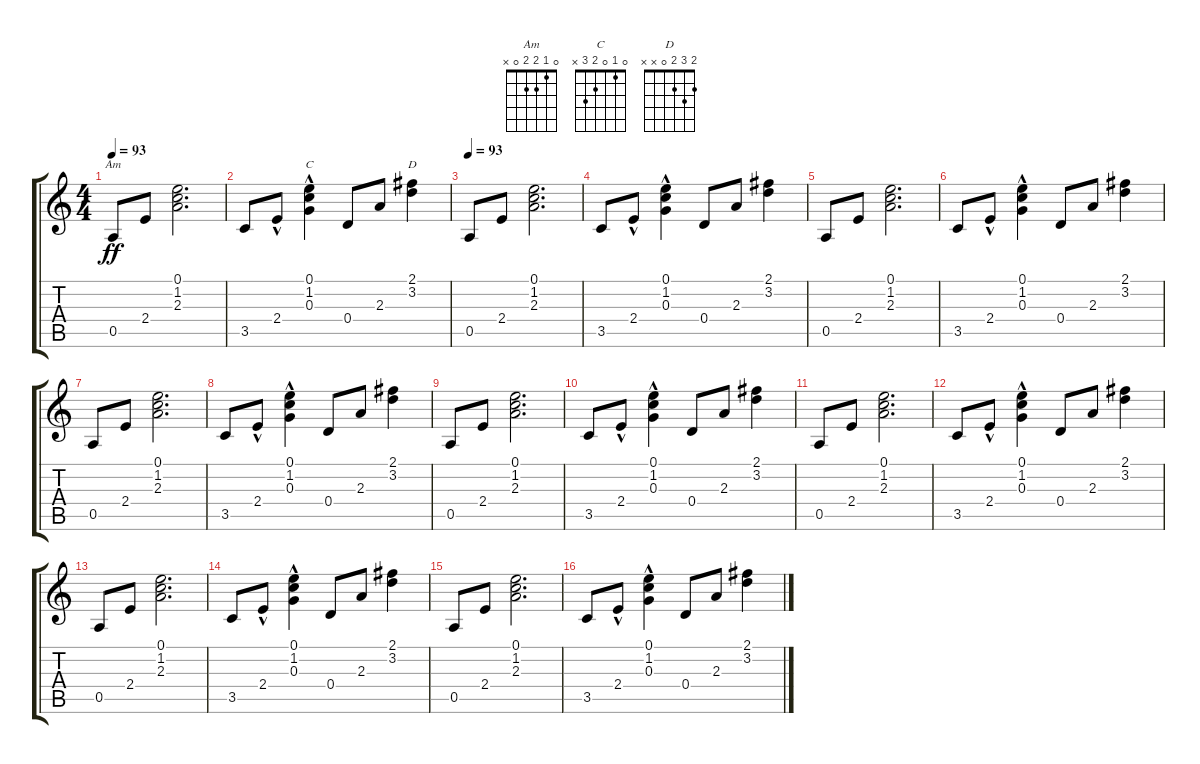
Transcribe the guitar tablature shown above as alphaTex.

\track "" {instrument acousticguitarsteel}
\staff {score tabs}
\tuning (E4 B3 G3 D3 A2 E2) {hide}
\chord ("Am" 0 1 2 2 0 x)
\chord ("C" 0 1 0 2 3 x)
\chord ("D" 2 3 2 0 x x)
\ts (4 4)
\tempo 93
\clef g2
\ks c
0.5.8{ch "Am" dy ff instrument acousticguitarsteel} 2.4.8 (0.1 1.2 2.3).2{d} |
3.5.8 2.4{hac}.8 (0.1 1.2 0.3{hac}).4{ch "C"} 0.4.8 2.3.8 (2.1 3.2).4{ch "D"} |
\tempo 93
0.5.8 2.4.8 (0.1 1.2 2.3).2{d} |
3.5.8 2.4{hac}.8 (0.1 1.2 0.3{hac}).4 0.4.8 2.3.8 (2.1 3.2).4 |
0.5.8 2.4.8 (0.1 1.2 2.3).2{d} |
3.5.8 2.4{hac}.8 (0.1 1.2 0.3{hac}).4 0.4.8 2.3.8 (2.1 3.2).4 |
0.5.8 2.4.8 (0.1 1.2 2.3).2{d} |
3.5.8 2.4{hac}.8 (0.1 1.2 0.3{hac}).4 0.4.8 2.3.8 (2.1 3.2).4 |
0.5.8 2.4.8 (0.1 1.2 2.3).2{d} |
3.5.8 2.4{hac}.8 (0.1 1.2 0.3{hac}).4 0.4.8 2.3.8 (2.1 3.2).4 |
0.5.8 2.4.8 (0.1 1.2 2.3).2{d} |
3.5.8 2.4{hac}.8 (0.1 1.2 0.3{hac}).4 0.4.8 2.3.8 (2.1 3.2).4 |
0.5.8 2.4.8 (0.1 1.2 2.3).2{d} |
3.5.8 2.4{hac}.8 (0.1 1.2 0.3{hac}).4 0.4.8 2.3.8 (2.1 3.2).4 |
0.5.8 2.4.8 (0.1 1.2 2.3).2{d} |
3.5.8 2.4{hac}.8 (0.1 1.2 0.3{hac}).4 0.4.8 2.3.8 (2.1 3.2).4
